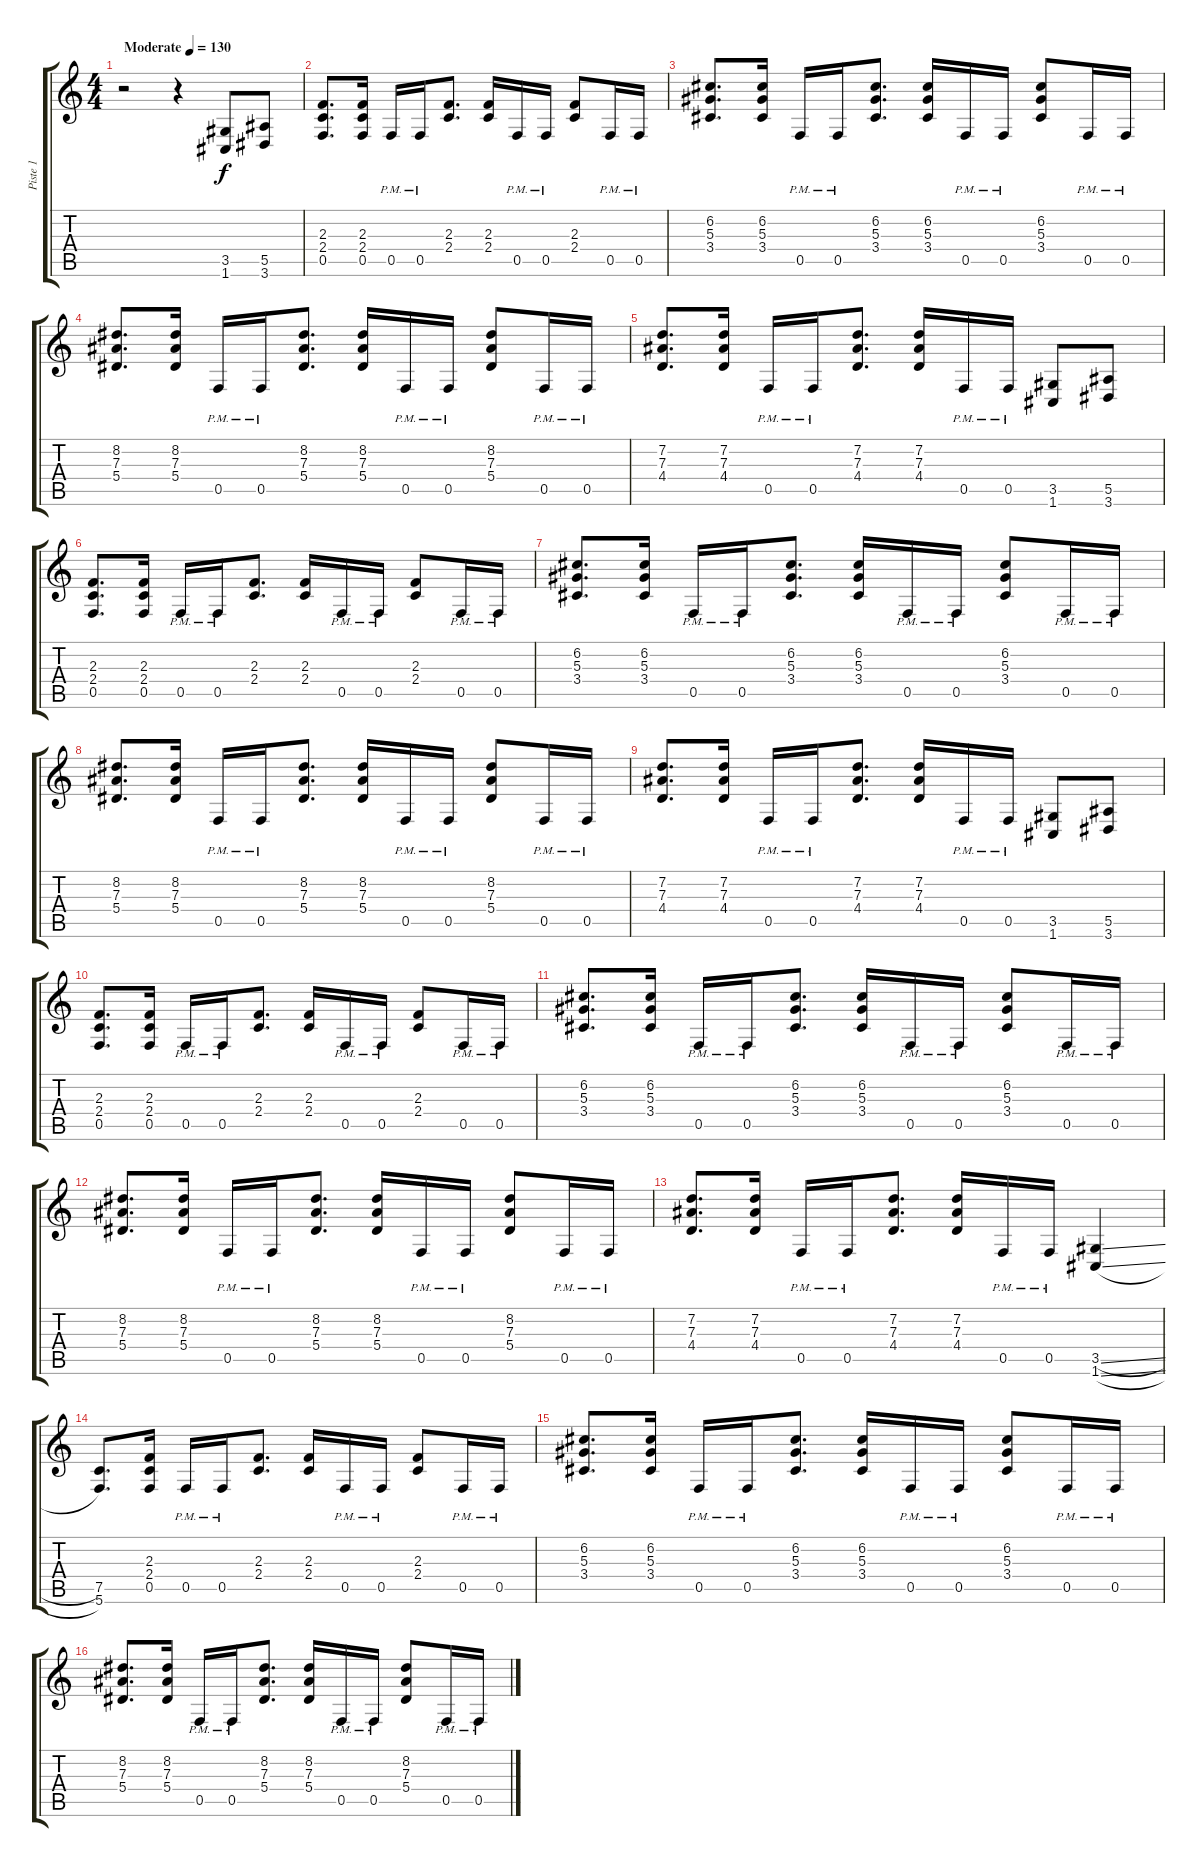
\track ("Piste 1" "Piste 1") {instrument distortionguitar}
\staff {score tabs}
\tuning (C4 G3 Eb3 Bb2 F2 C2) {hide}
\ts (4 4)
\tempo (130 "Moderate")
\clef g2
\ks c
r.2{dy f instrument distortionguitar} r.4 (3.5 1.6).8 (5.5 3.6).8 |
(2.3 2.4 0.5).8{d} (2.3 2.4 0.5).16 0.5{pm}.16 0.5{pm}.16 (2.3 2.4).8{d} (2.3 2.4).16 0.5{pm}.16 0.5{pm}.16 (2.3 2.4).8 0.5{pm}.16 0.5{pm}.16 |
(6.2 5.3 3.4).8{d} (6.2 5.3 3.4).16 0.5{pm}.16 0.5{pm}.16 (6.2 5.3 3.4).8{d} (6.2 5.3 3.4).16 0.5{pm}.16 0.5{pm}.16 (6.2 5.3 3.4).8 0.5{pm}.16 0.5{pm}.16 |
(8.2 7.3 5.4).8{d} (8.2 7.3 5.4).16 0.5{pm}.16 0.5{pm}.16 (8.2 7.3 5.4).8{d} (8.2 7.3 5.4).16 0.5{pm}.16 0.5{pm}.16 (8.2 7.3 5.4).8 0.5{pm}.16 0.5{pm}.16 |
(7.2 7.3 4.4).8{d} (7.2 7.3 4.4).16 0.5{pm}.16 0.5{pm}.16 (7.2 7.3 4.4).8{d} (7.2 7.3 4.4).16 0.5{pm}.16 0.5{pm}.16 (3.5 1.6).8 (5.5 3.6).8 |
(2.3 2.4 0.5).8{d} (2.3 2.4 0.5).16 0.5{pm}.16 0.5{pm}.16 (2.3 2.4).8{d} (2.3 2.4).16 0.5{pm}.16 0.5{pm}.16 (2.3 2.4).8 0.5{pm}.16 0.5{pm}.16 |
(6.2 5.3 3.4).8{d} (6.2 5.3 3.4).16 0.5{pm}.16 0.5{pm}.16 (6.2 5.3 3.4).8{d} (6.2 5.3 3.4).16 0.5{pm}.16 0.5{pm}.16 (6.2 5.3 3.4).8 0.5{pm}.16 0.5{pm}.16 |
(8.2 7.3 5.4).8{d} (8.2 7.3 5.4).16 0.5{pm}.16 0.5{pm}.16 (8.2 7.3 5.4).8{d} (8.2 7.3 5.4).16 0.5{pm}.16 0.5{pm}.16 (8.2 7.3 5.4).8 0.5{pm}.16 0.5{pm}.16 |
(7.2 7.3 4.4).8{d} (7.2 7.3 4.4).16 0.5{pm}.16 0.5{pm}.16 (7.2 7.3 4.4).8{d} (7.2 7.3 4.4).16 0.5{pm}.16 0.5{pm}.16 (3.5 1.6).8 (5.5 3.6).8 |
(2.3 2.4 0.5).8{d} (2.3 2.4 0.5).16 0.5{pm}.16 0.5{pm}.16 (2.3 2.4).8{d} (2.3 2.4).16 0.5{pm}.16 0.5{pm}.16 (2.3 2.4).8 0.5{pm}.16 0.5{pm}.16 |
(6.2 5.3 3.4).8{d} (6.2 5.3 3.4).16 0.5{pm}.16 0.5{pm}.16 (6.2 5.3 3.4).8{d} (6.2 5.3 3.4).16 0.5{pm}.16 0.5{pm}.16 (6.2 5.3 3.4).8 0.5{pm}.16 0.5{pm}.16 |
(8.2 7.3 5.4).8{d} (8.2 7.3 5.4).16 0.5{pm}.16 0.5{pm}.16 (8.2 7.3 5.4).8{d} (8.2 7.3 5.4).16 0.5{pm}.16 0.5{pm}.16 (8.2 7.3 5.4).8 0.5{pm}.16 0.5{pm}.16 |
(7.2 7.3 4.4).8{d} (7.2 7.3 4.4).16 0.5{pm}.16 0.5{pm}.16 (7.2 7.3 4.4).8{d} (7.2 7.3 4.4).16 0.5{pm}.16 0.5{pm}.16 (3.5{sl} 1.6{sl}).4 |
(7.5 5.6).8{d balance 8} (2.3 2.4 0.5).16 0.5{pm}.16 0.5{pm}.16 (2.3 2.4).8{d} (2.3 2.4).16 0.5{pm}.16 0.5{pm}.16 (2.3 2.4).8 0.5{pm}.16 0.5{pm}.16 |
(6.2 5.3 3.4).8{d} (6.2 5.3 3.4).16 0.5{pm}.16 0.5{pm}.16 (6.2 5.3 3.4).8{d} (6.2 5.3 3.4).16 0.5{pm}.16 0.5{pm}.16 (6.2 5.3 3.4).8 0.5{pm}.16 0.5{pm}.16 |
(8.2 7.3 5.4).8{d} (8.2 7.3 5.4).16 0.5{pm}.16 0.5{pm}.16 (8.2 7.3 5.4).8{d} (8.2 7.3 5.4).16 0.5{pm}.16 0.5{pm}.16 (8.2 7.3 5.4).8 0.5{pm}.16 0.5{pm}.16
